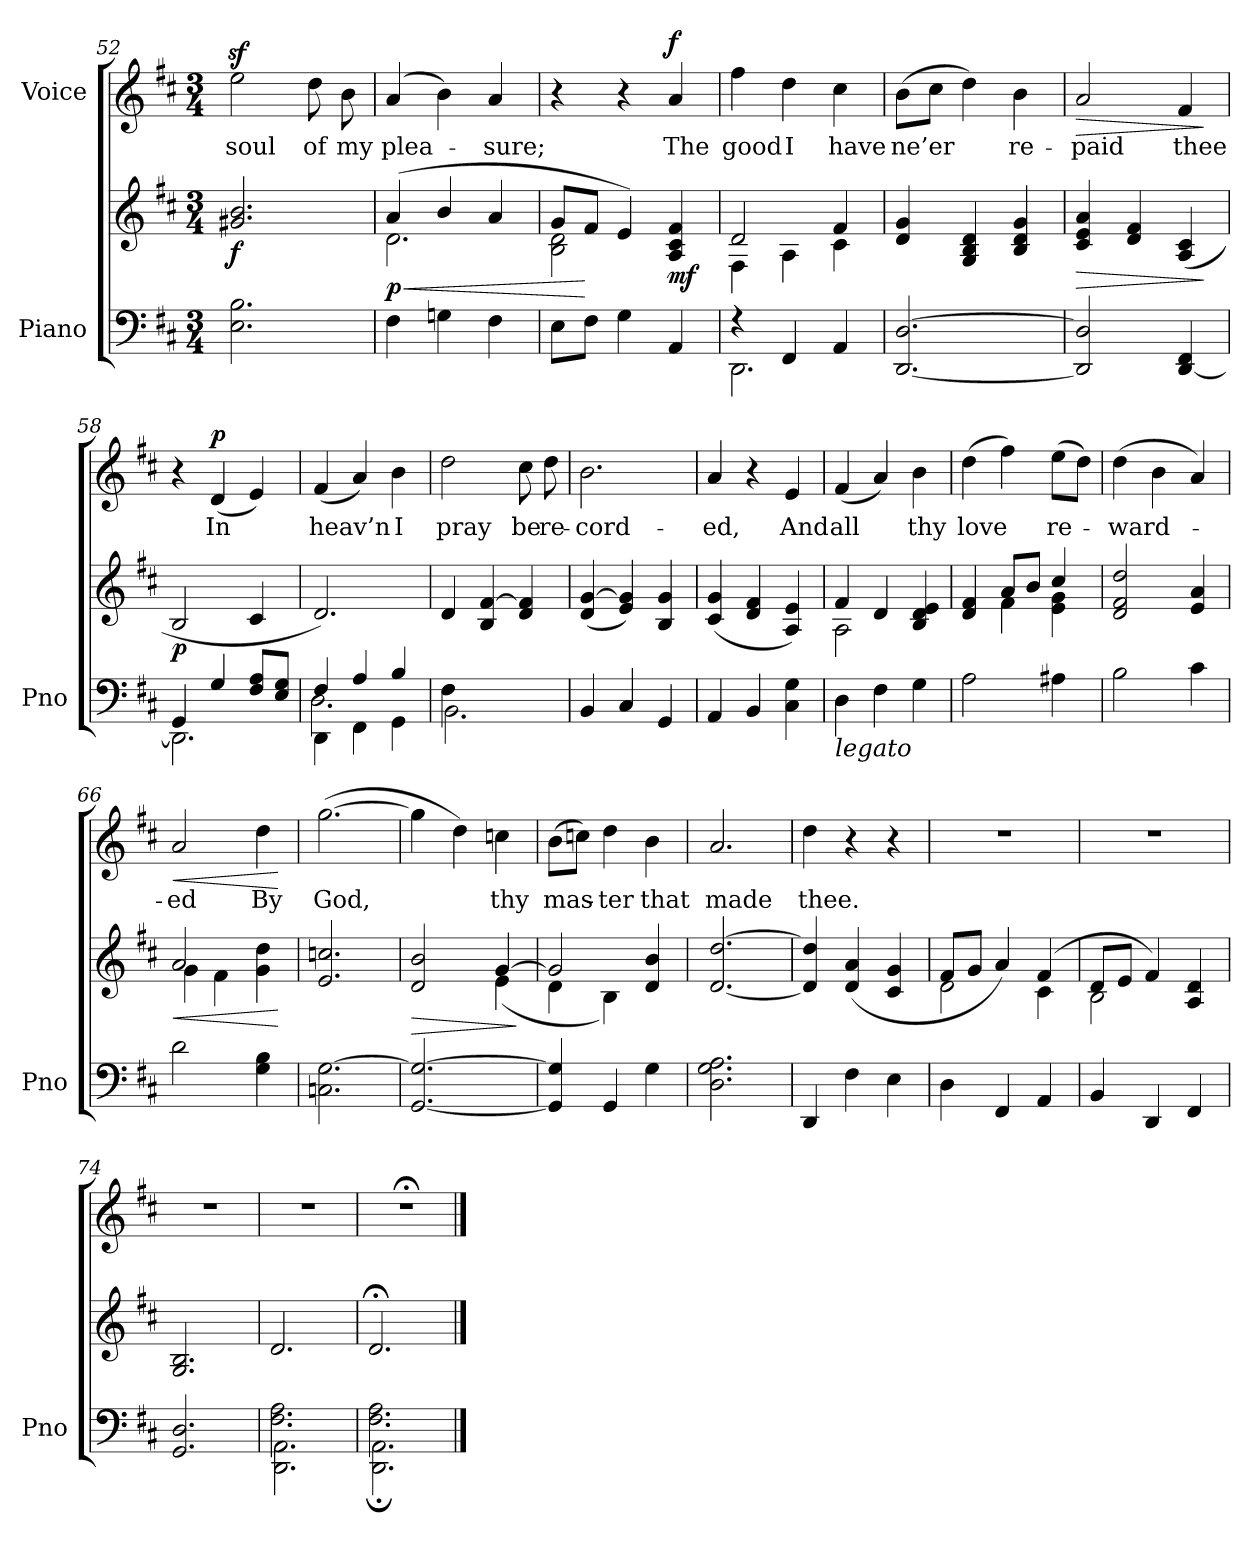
**kern	**kern	**dynam	**kern	**text	**dynam
*part2	*part2	*part2	*part1	*part1	*part1
*staff3	*staff2	*staff2/3	*staff1	*staff1	*staff1
*I"Piano	*	*	*I"Voice	*	*
*I'Pno	*	*	*	*	*
*clefF4	*clefG2	*	*clefG2	*	*
*k[f#c#]	*k[f#c#]	*	*k[f#c#]	*	*
*M3/4	*M3/4	*	*M3/4	*	*
=52	=52	=52	=52	=52	=52
!	!	!LO:DY:b	!	!LO:LY:b	!
2.E\ 2.B\	2.g#X/ 2.b/	f	2eez>\	soul	.
!	!	!	!	!LO:LY:b	!
.	.	.	8dd\	of	.
!	!	!	!	!LO:LY:b	!
.	.	.	8b\	my	.
=53	=53	=53	=53	=53	=53
!	!	!LO:HP:b	!	!LO:LY:b	!
*	*^	*	*	*	*
!	!	!	!LO:DY:n=1:b	!	!	!
4F#\	(4a/	2.d\	< p	(4a/	plea-	.
4Gn\	4b/	.	.	4b\)	.	.
!	!	!	!	!	!LO:LY:b	!
4F#\	4a/	.	.	4a/	-sure;	.
=54	=54	=54	=54	=54	=54	=54
8E\L	8g/L	2B\ 2d\	.	4r	.	.
8F#\J	8f#/J	.	[	.	.	.
4G\	4e/)	.	.	4r	.	.
!	!	!	!LO:DY:b	!	!LO:LY:b	!LO:DY:a
4AA/	4A/ 4c#/ 4f#/	4ryy	mf	4a/	The	f
!!LO:LB:g=z
=55	=55	=55	=55	=55	=55	=55
*^	*	*	*	*	*	*
!	!	!	!	!	!	!LO:LY:b	!
4r	2.DD\	2d/	4F#\	.	4ff#\	good	.
!	!	!	!	!	!	!LO:LY:b	!
4FF#/	.	.	4A\	.	4dd\	I	.
!	!	!	!	!	!	!LO:LY:b	!
4AA/	.	4f#/	4c#\	.	4cc#\	have	.
*v	*v	*	*	*	*	*	*
=56	=56	=56	=56	=56	=56	=56
!	!	!	!	!	!LO:LY:b	!
*	*v	*v	*	*	*	*
[2.DD/ [2.D/	4d/ 4g/	.	(8b\L	ne’er	.
.	.	.	8cc#\J	.	.
.	4G/ 4B/ 4d/	.	4dd\)	.	.
!	!	!	!	!LO:LY:b	!
.	4B/ 4d/ 4g/	.	4b\	re-	.
=57	=57	=57	=57	=57	=57
!	!	!LO:HP:b	!	!LO:LY:b	!LO:HP:b
2DD/] 2D/]	4c#/ 4e/ 4a/	>	2a/	-paid	>
.	4d/ 4f#/	.	.	.	.
!	!	!	!	!LO:LY:b	!
[<4DD/ 4FF#/	(4A/ 4c#/	.	4f#/	thee	.
.	.	]	.	.	]
=58	=58	=58	=58	=58	=58
*^	*	*	*	*	*
!	!	!	!LO:DY:b	!	!	!
4GG/	2.DD\]	2B/	p	4r	.	.
!	!	!	!	!	!LO:LY:b	!LO:DY:a
4G/	.	.	.	(4d/	In	p
8F#/ 8A/L	.	4c#/	.	4e/)	.	.
8E/ 8G/J	.	.	.	.	.	.
=59	=59	=59	=59	=59	=59	=59
*	*^	*	*	*	*	*
!	!	!	!	!	!	!LO:LY:b	!
4F#/	4DD\	2.D\	2.d/)	.	(4f#/	heav’n	.
4A/	4FF#\	.	.	.	4a/)	.	.
!	!	!	!	!	!	!LO:LY:b	!
4B/	4GG\	.	.	.	4b\	I	.
=60	=60	=60	=60	=60	=60	=60	=60
!	!	!	!	!	!	!LO:LY:b	!
4F#\	2.ryy	2.BB\	4d/	.	2dd\	pray	.
2ryy	.	.	4B/ [4f#/	.	.	.	.
!	!	!	!	!	!	!LO:LY:b	!
.	.	.	4d/ 4f#/]	.	8cc#\	be	.
!	!	!	!	!	!	!LO:LY:b	!
.	.	.	.	.	8dd\	re-	.
*v	*v	*v	*	*	*	*	*
!!LO:LB:g=z
=61	=61	=61	=61	=61	=61
!	!	!	!	!LO:LY:b	!
4BB/	(<4d/ [>4g/	.	2.b\	-cord-	.
4C#/	4e/ 4g/])	.	.	.	.
4GG/	4B/ 4g/	.	.	.	.
=62	=62	=62	=62	=62	=62
!	!	!	!	!LO:LY:b	!
4AA/	(4c#/ 4g/	.	4a/	-ed,	.
4BB/	4d/ 4f#/	.	4r	.	.
!	!	!	!	!LO:LY:b	!
4C#\ 4G\	4A/ 4e/)	.	4e/	And	.
=63	=63	=63	=63	=63	=63
*	*^	*	*	*	*
!LO:TX:b:i:t=legato	!	!	!	!	!	!
!	!	!	!	!	!LO:LY:b	!
4D\	4f#/	2A\	.	(4f#/	all	.
4F#\	4d/	.	.	4a/)	.	.
!	!	!	!	!	!LO:LY:b	!
4G\	4B/ 4d/ 4e/	4ryy	.	4b\	thy	.
=64	=64	=64	=64	=64	=64	=64
!	!	!	!	!	!LO:LY:b	!
2A\	4d/ 4f#/	4ryy	.	(4dd\	love	.
.	8a/L	4f#\	.	4ff#\)	.	.
.	8b/J	.	.	.	.	.
!	!	!	!	!	!LO:LY:b	!
4A#X\	4cc#/	4e\ 4g\	.	(8ee\L	re-	.
.	.	.	.	8dd\J)	.	.
*	*v	*v	*	*	*	*
=65	=65	=65	=65	=65	=65
!	!	!	!	!LO:LY:b	!
2B\	2d/ 2f#/ 2dd/	.	(4dd\	-ward-	.
.	.	.	4b\	.	.
4c#\	4e/ 4a/	.	4a/)	.	.
=66	=66	=66	=66	=66	=66
!	!	!LO:HP:b	!	!LO:LY:b	!LO:HP:b
*	*^	*	*	*	*
2d\	2a/	4g\	<	2a/	-ed	<
.	.	4f#\	.	.	.	.
!	!	!	!	!	!LO:LY:b	!
4G\ 4B\	4g\ 4dd\	4ryy	.	4dd\	By	.
*	*v	*v	*	*	*	*
.	.	[	.	.	[
=67	=67	=67	=67	=67	=67
!	!	!	!	!LO:LY:b	!
2.Cn\ [2.G\	2.e/ 2.ccn/	.	([2.gg\	God,	.
!!LO:LB:g=z
=68	=68	=68	=68	=68	=68
!	!	!LO:HP:b	!	!	!
*	*^	*	*	*	*
[2.GG/ 2.G/_	2d/ 2b/	2ryy	>	4gg\]	.	.
.	.	.	.	4dd\)	.	.
!	!	!	!	!	!LO:LY:b	!
.	[4g/	(4e\	.	4ccn\	thy	.
*	*v	*v	*	*	*	*
.	.	]	.	.	.
=69	=69	=69	=69	=69	=69
*	*^	*	*	*	*
!	!	!	!	!	!LO:LY:b	!
4GG/] 4G/]	2g/]	4d\	.	(8b\L	mas-	.
.	.	.	.	8ccn\J)	.	.
!	!	!	!	!	!LO:LY:b	!
4GG/	.	4B\)	.	4dd\	-ter	.
!	!	!	!	!	!LO:LY:b	!
4G\	4d/ 4b/	4ryy	.	4b\	that	.
=70	=70	=70	=70	=70	=70	=70
!	!	!	!	!	!LO:LY:b	!
*	*v	*v	*	*	*	*
2.D\ 2.G\ 2.A\	[2.d/ [2.dd/	.	2.a/	made	.
=71	=71	=71	=71	=71	=71
!	!	!	!	!LO:LY:b	!
4DD/	4d/] 4dd/]	.	4dd\	thee.	.
4F#\	(>4d/ 4a/	.	4r	.	.
4E\	4c#/ 4g/	.	4r	.	.
=72	=72	=72	=72	=72	=72
*	*^	*	*	*	*
4D\	8f#/L	2d\	.	2.r	.	.
.	8g/J	.	.	.	.	.
4FF#/	4a/)	.	.	.	.	.
4AA/	(4f#/	4c#\	.	.	.	.
=73	=73	=73	=73	=73	=73	=73
4BB/	8d/L	2B\	.	2.r	.	.
.	8e/J	.	.	.	.	.
4DD/	4f#/)	.	.	.	.	.
4FF#/	4A/ 4d/	4ryy	.	.	.	.
*	*v	*v	*	*	*	*
=74	=74	=74	=74	=74	=74
2.GG/ 2.D/	2.G/ 2.B/	.	2.r	.	.
=75	=75	=75	=75	=75	=75
*^	*	*	*	*	*
2.F#\ 2.A\	2.DD\ 2.AA\	2.d/	.	2.r	.	.
=76	=76	=76	=76	=76	=76	=76
2.F#\ 2.A\	2.DD\; 2.AA\;	2.d;</	.	2.r;<	.	.
*v	*v	*	*	*	*	*
==	==	==	==	==	==
*-	*-	*-	*-	*-	*-
